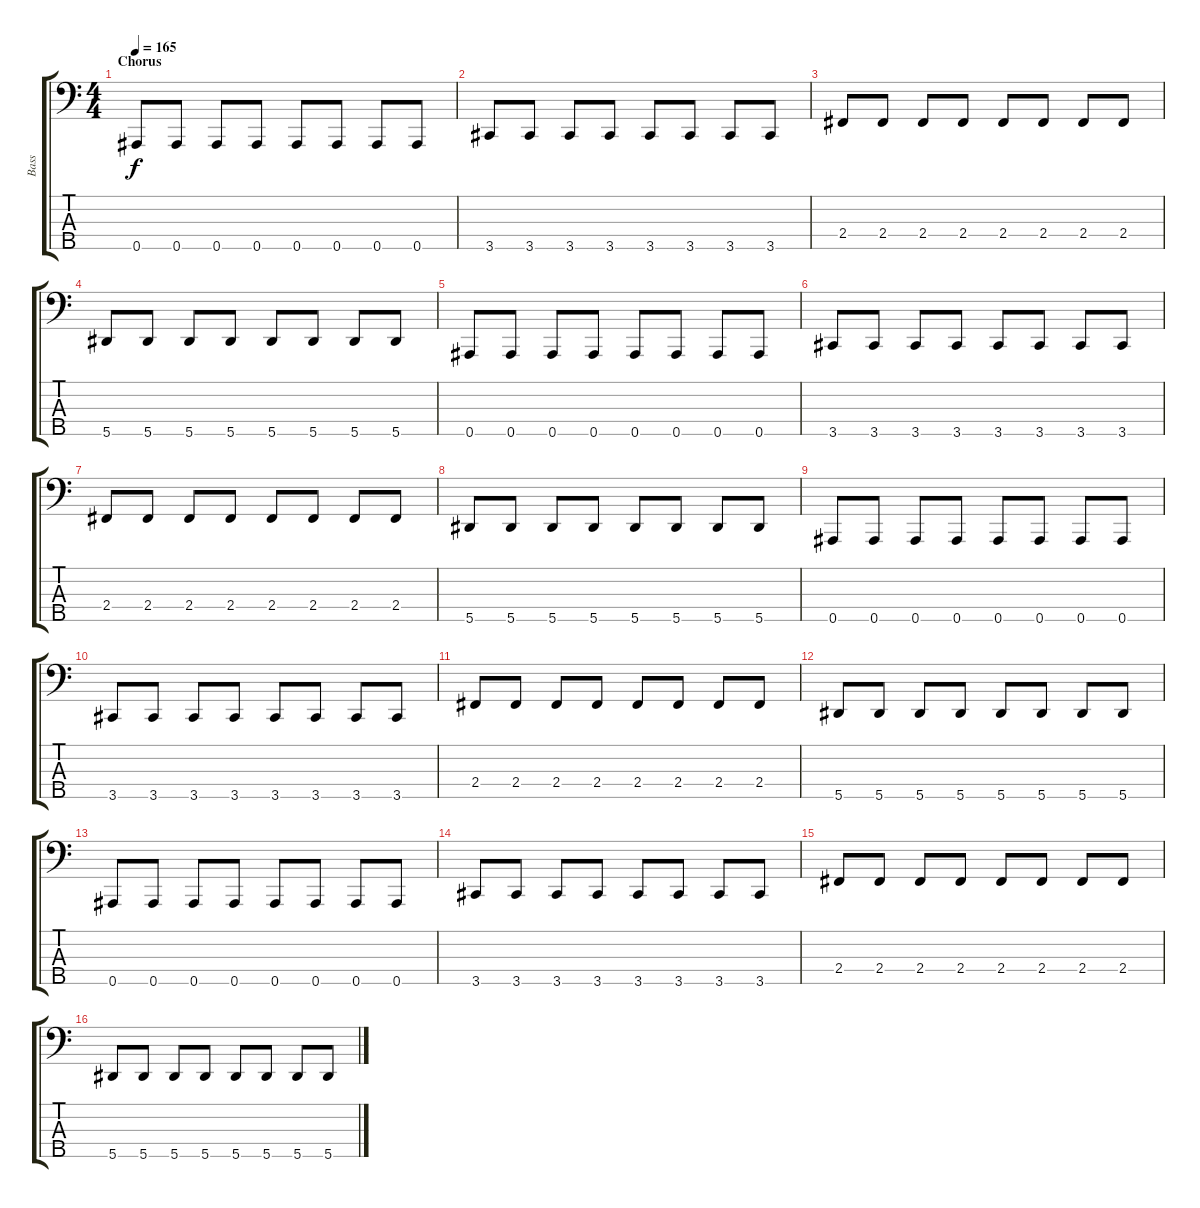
\track ("Bass" "Bass") {instrument electricbassfinger}
\staff {score tabs}
\tuning (G2 D2 A1 E1 Bb0) {hide}
\ts (4 4)
\section ("" "Chorus")
\tempo 165
\clef f4
\ks c
0.5.8{dy f volume 13} 0.5.8 0.5.8 0.5.8 0.5.8 0.5.8 0.5.8 0.5.8 |
3.5.8 3.5.8 3.5.8 3.5.8 3.5.8 3.5.8 3.5.8 3.5.8 |
2.4.8 2.4.8 2.4.8 2.4.8 2.4.8 2.4.8 2.4.8 2.4.8 |
5.5.8 5.5.8 5.5.8 5.5.8 5.5.8 5.5.8 5.5.8 5.5.8 |
0.5.8{volume 13} 0.5.8 0.5.8 0.5.8 0.5.8 0.5.8 0.5.8 0.5.8 |
3.5.8 3.5.8 3.5.8 3.5.8 3.5.8 3.5.8 3.5.8 3.5.8 |
2.4.8 2.4.8 2.4.8 2.4.8 2.4.8 2.4.8 2.4.8 2.4.8 |
5.5.8 5.5.8 5.5.8 5.5.8 5.5.8 5.5.8 5.5.8 5.5.8 |
0.5.8{volume 13} 0.5.8 0.5.8 0.5.8 0.5.8 0.5.8 0.5.8 0.5.8 |
3.5.8 3.5.8 3.5.8 3.5.8 3.5.8 3.5.8 3.5.8 3.5.8 |
2.4.8 2.4.8 2.4.8 2.4.8 2.4.8 2.4.8 2.4.8 2.4.8 |
5.5.8 5.5.8 5.5.8 5.5.8 5.5.8 5.5.8 5.5.8 5.5.8 |
0.5.8{volume 13} 0.5.8 0.5.8 0.5.8 0.5.8 0.5.8 0.5.8 0.5.8 |
3.5.8 3.5.8 3.5.8 3.5.8 3.5.8 3.5.8 3.5.8 3.5.8 |
2.4.8 2.4.8 2.4.8 2.4.8 2.4.8 2.4.8 2.4.8 2.4.8 |
5.5.8 5.5.8 5.5.8 5.5.8 5.5.8 5.5.8 5.5.8 5.5.8
